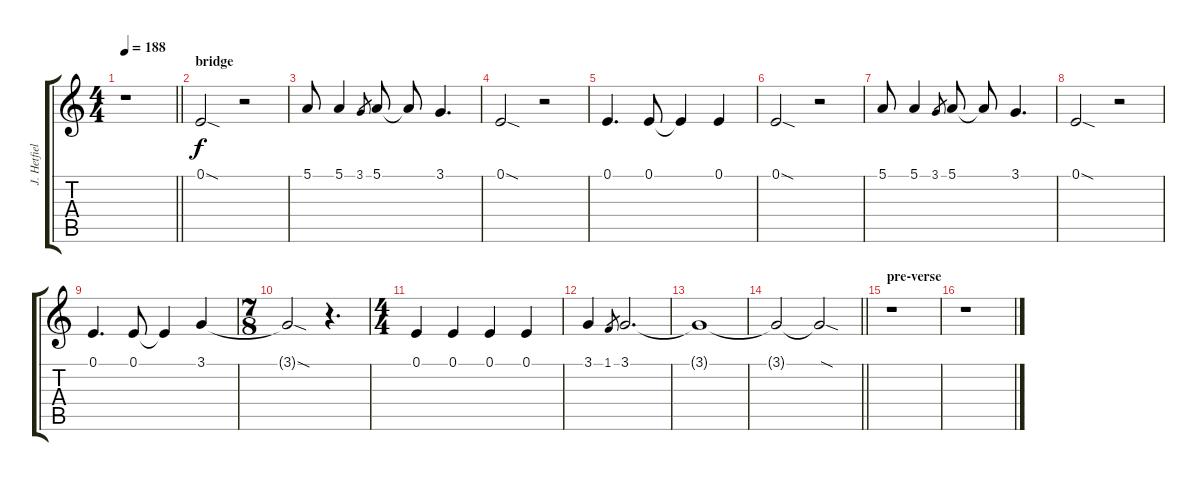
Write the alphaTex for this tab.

\track ("J. Hetfield - Lead vocals" "J. Hetfiel") {instrument cello}
\staff {score tabs}
\tuning (E4 B3 G3 D3 A2 E2) {hide}
\ts (4 4)
\tempo 188
\clef g2
\barLineRight lightlight
\ks c
r.1{dy f} |
\section ("" "bridge")
0.1{sod}.2 r.2 |
5.1.8 5.1.4 3.1.8{gr} 5.1.8 5.1{t}.8 3.1.4{d} |
0.1{sod}.2 r.2 |
0.1.4{d} 0.1.8 0.1{t}.4 0.1.4 |
0.1{sod}.2 r.2 |
5.1.8 5.1.4 3.1.8{gr} 5.1.8 5.1{t}.8 3.1.4{d} |
0.1{sod}.2 r.2 |
0.1.4{d} 0.1.8 0.1{t}.4 3.1.4 |
\ts (7 8)
3.1{sod t}.2 r.4{d} |
\ts (4 4)
0.1.4 0.1.4 0.1.4 0.1.4 |
3.1.4 1.1.8{gr} 3.1.2{d} |
3.1{t}.1 |
\barLineRight lightlight
3.1{t}.2 3.1{sod t}.2 |
\section ("" "pre-verse")
r.1 |
r.1
